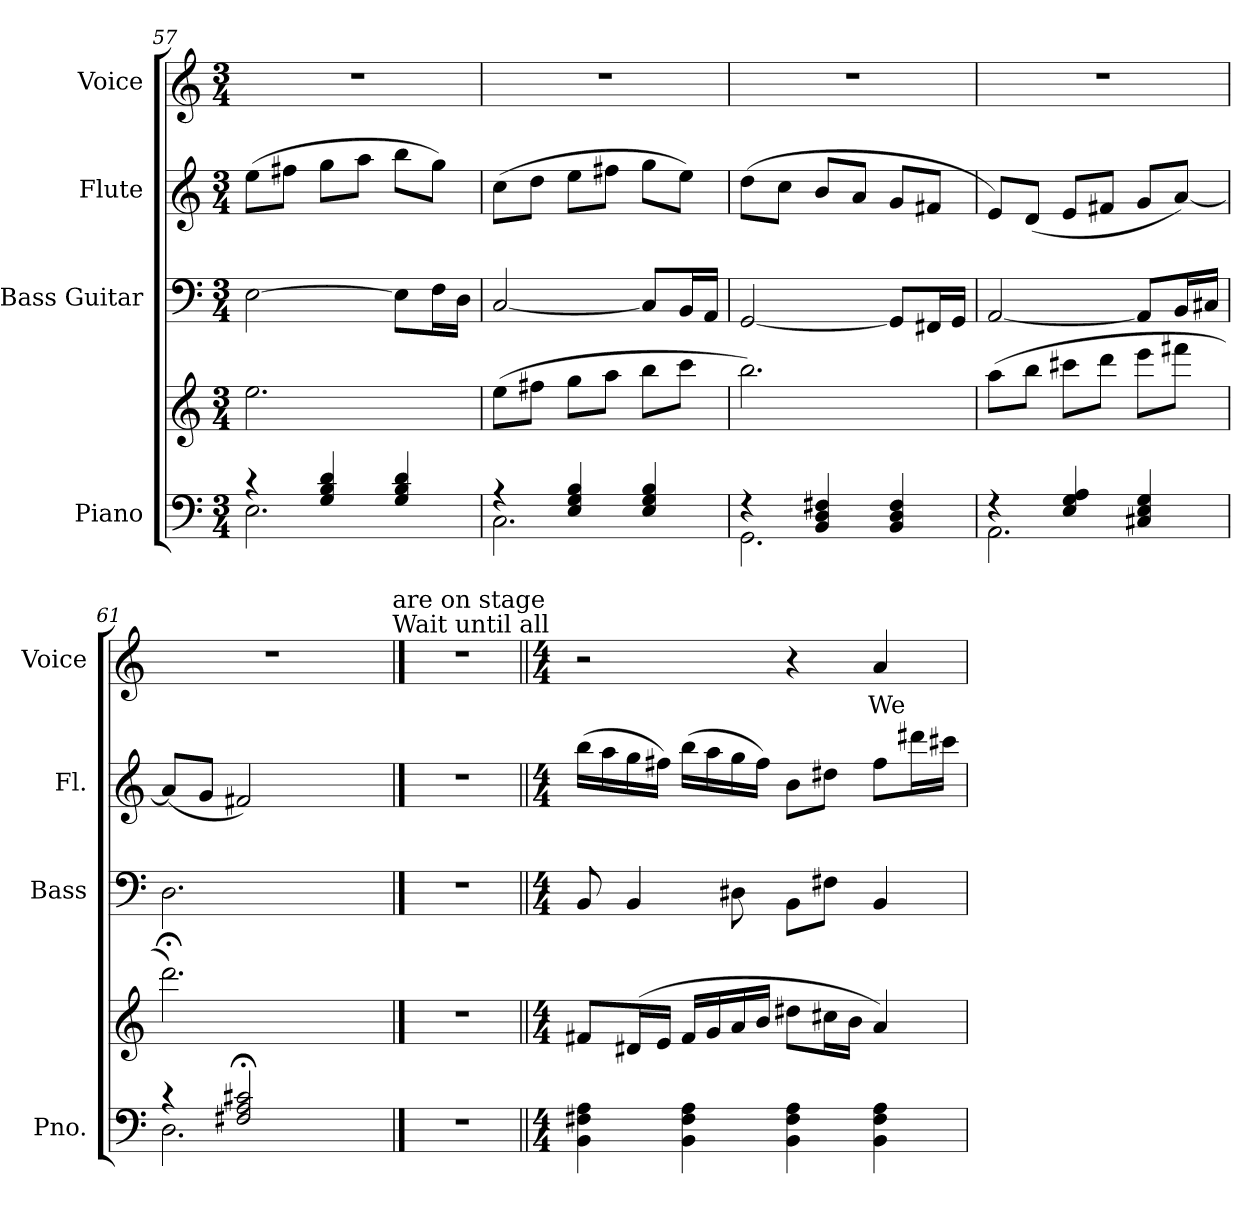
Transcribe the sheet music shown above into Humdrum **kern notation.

**kern	**kern	**kern	**kern	**kern	**text
*part4	*part4	*part3	*part2	*part1	*part1
*staff5	*staff4	*staff3	*staff2	*staff1	*staff1
*I"Piano	*	*I"Bass Guitar	*I"Flute	*I"Voice	*
*I'Pno.	*	*I'Bass	*I'Fl.	*I'Voice	*
*clefF4	*clefG2	*clefF4	*clefG2	*clefG2	*
*	*	*ITrd7c12	*	*	*
*k[]	*k[]	*k[]	*k[]	*k[]	*
*C:	*C:	*C:	*C:	*C:	*
*M3/4	*M3/4	*M3/4	*M3/4	*M3/4	*
=57	=57	=57	=57	=57	=57
*^	*	*	*	*	*
!	!	!	!	!	!LO:N:vis=1	!
4r	2.Ei\	2.eei\	[2EEi\	(8eei\L	2.r	.
.	.	.	.	8ff#Xi\J	.	.
4Gi/ 4Bi 4di	.	.	.	8ggi\L	.	.
.	.	.	.	8aai\J	.	.
4Gi/ 4Bi 4di	.	.	8EEi\L]	8bbi\L	.	.
.	.	.	16FFi\L	8ggi\J)	.	.
.	.	.	16DDi\JJ	.	.	.
=58	=58	=58	=58	=58	=58	=58
!	!	!	!	!	!LO:N:vis=1	!
4r	2.Ci\	(8eei\L	[2CCi/	(8cci\L	2.r	.
.	.	8ff#Xi\J	.	8ddi\J	.	.
4Ei/ 4Gi 4Bi	.	8ggi\L	.	8eei\L	.	.
.	.	8aai\J	.	8ff#Xi\J	.	.
4Ei/ 4Gi 4Bi	.	8bbi\L	8CCi/L]	8ggi\L	.	.
.	.	8ccci\J	16BBBi/L	8eei\J)	.	.
.	.	.	16AAAi/JJ	.	.	.
=59	=59	=59	=59	=59	=59	=59
!	!	!	!	!	!LO:N:vis=1	!
4r	2.GGi\	2.bbi\)	[2GGGi/	(8ddi\L	2.r	.
.	.	.	.	8cci\J	.	.
4BBi/ 4Di 4F#Xi	.	.	.	8bi/L	.	.
.	.	.	.	8ai/J	.	.
4BBi/ 4Di 4F#i	.	.	8GGGi/L]	8gi/L	.	.
.	.	.	16FFF#Xi/L	8f#Xi/J	.	.
.	.	.	16GGGi/JJ	.	.	.
!!LO:PB:g=z
=60	=60	=60	=60	=60	=60	=60
!	!	!	!	!	!LO:N:vis=1	!
4r	2.AAi\	(8aai\L	[2AAAi/	8ei/L)	2.r	.
.	.	8bbi\J	.	(8di/J	.	.
4Ei/ 4Gi 4Ai	.	8ccc#Xi\L	.	8ei/L	.	.
.	.	8dddi\J	.	8f#Xi/J	.	.
4C#Xi/ 4Ei 4Gi	.	8eeei\L	8AAAi/L]	8gi/L	.	.
.	.	8fff#Xi\J	16BBBi/L	[8ai/J)	.	.
.	.	.	16CC#Xi/JJ	.	.	.
=61	=61	=61	=61	=61	=61	=61
!	!	!	!	!	!LO:N:vis=1	!
*	*	*	*	*	*^	*
4r	2.Di\	2.ddd;i\)	2.DDi\	(8ai/L]	2.r	2ryy	.
.	.	.	.	8gi/J	.	.	.
2F#Xi/; 2Ai; 2c#Xi;	.	.	.	2f#Xi/)	.	.	.
.	.	.	.	.	.	8ryy	.
.	.	.	.	.	.	16ryy	.
.	.	.	.	.	.	32ryy	.
.	.	.	.	.	.	64ryy	.
.	.	.	.	.	.	128...ryy	.
!	!	!	!	!	!	!LO:TX:a:t=Wait until all	!
!	!	!	!	!	!	!LO:TX:t=are on stage	!
.	.	.	.	.	.	1024ryy	.
==62	==62	==62	==62	==62	==62	==62	==62
!LO:N:vis=1	!	!LO:N:vis=1	!LO:N:vis=1	!LO:N:vis=1	!LO:N:vis=1	!	!
*v	*v	*	*	*	*v	*v	*
2.r	2.r	2.r	2.r	2.r	.
=63||	=63||	=63||	=63||	=63||	=63||
*M4/4	*M4/4	*M4/4	*M4/4	*M4/4	*
*	*MM104	*	*	*MM104	*
4BBi\ 4F#Xi 4Ai	8f#Xi/L	8BBBi/	(16bbi\LL	2r	.
.	.	.	16aai\	.	.
.	(16d#Xi/L	4BBBi/	16ggi\	.	.
.	16ei/JJ	.	16ff#Xi\JJ)	.	.
4BBi\ 4F#i 4Ai	16f#i/LL	.	(16bbi\LL	.	.
.	16gi/	.	16aai\	.	.
.	16ai/	8DD#Xi\	16ggi\	.	.
.	16bi/JJ	.	16ff#i\JJ)	.	.
4BBi\ 4F#i 4Ai	8dd#Xi\L	8BBBi\L	8bi\L	4r	.
.	16cc#Xi\L	8FF#Xi\J	8dd#Xi\J	.	.
.	16bi\JJ	.	.	.	.
!	!	!	!	!	!LO:LY:b:color=#000000
4BBi\ 4F#i 4Ai	4ai/)	4BBBi/	8ff#i\L	4ai/	We
.	.	.	16ddd#Xi\L	.	.
.	.	.	16ccc#Xi\JJ	.	.
=	=	=	=	=	=
*-	*-	*-	*-	*-	*-
